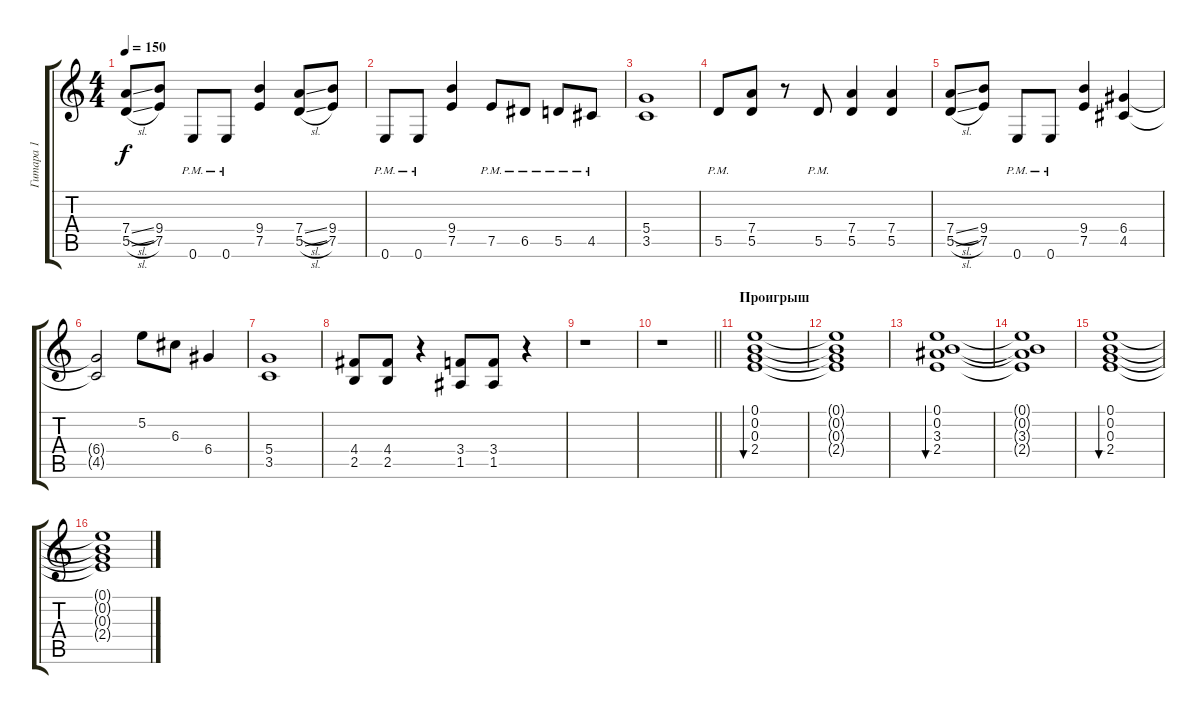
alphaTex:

\track ("Гитара 1" "Гитара 1") {instrument acousticguitarsteel}
\staff {score tabs}
\tuning (E4 B3 G3 D3 A2 E2) {hide}
\ts (4 4)
\tempo 150
\clef g2
\ks c
(7.4{sl} 5.5{sl}).8{dy f} (9.4 7.5).8 0.6{pm}.8 0.6{pm}.8 (9.4 7.5).4 (7.4{sl} 5.5{sl}).8 (9.4 7.5).8 |
0.6{pm}.8 0.6{pm}.8 (9.4 7.5).4 7.5{pm}.8 6.5{pm}.8 5.5{pm}.8 4.5{pm}.8 |
(5.4 3.5).1 |
5.5{pm}.8 (7.4 5.5).8 r.8 5.5{pm}.8 (7.4 5.5).4 (7.4 5.5).4 |
(7.4{sl} 5.5{sl}).8 (9.4 7.5).8 0.6{pm}.8 0.6{pm}.8 (9.4 7.5).4 (6.4 4.5).4 |
(6.4{t} 4.5{t}).2 5.2.8 6.3.8 6.4.4 |
(5.4 3.5).1 |
(4.4 2.5).8 (4.4 2.5).8 r.4 (3.4 1.5).8 (3.4 1.5).8 r.4 |
r.1 |
\barLineRight lightlight
r.1{instrument acousticguitarsteel} |
\section ("" "Проигрыш")
(0.1 0.2 0.3 2.4).1{bu 240} |
(0.1{t} 0.2{t} 0.3{t} 2.4{t}).1 |
(0.1 0.2 3.3 2.4).1{bu 240} |
(0.1{t} 0.2{t} 3.3{t} 2.4{t}).1 |
(0.1 0.2 0.3 2.4).1{bu 240} |
(0.1{t} 0.2{t} 0.3{t} 2.4{t}).1
